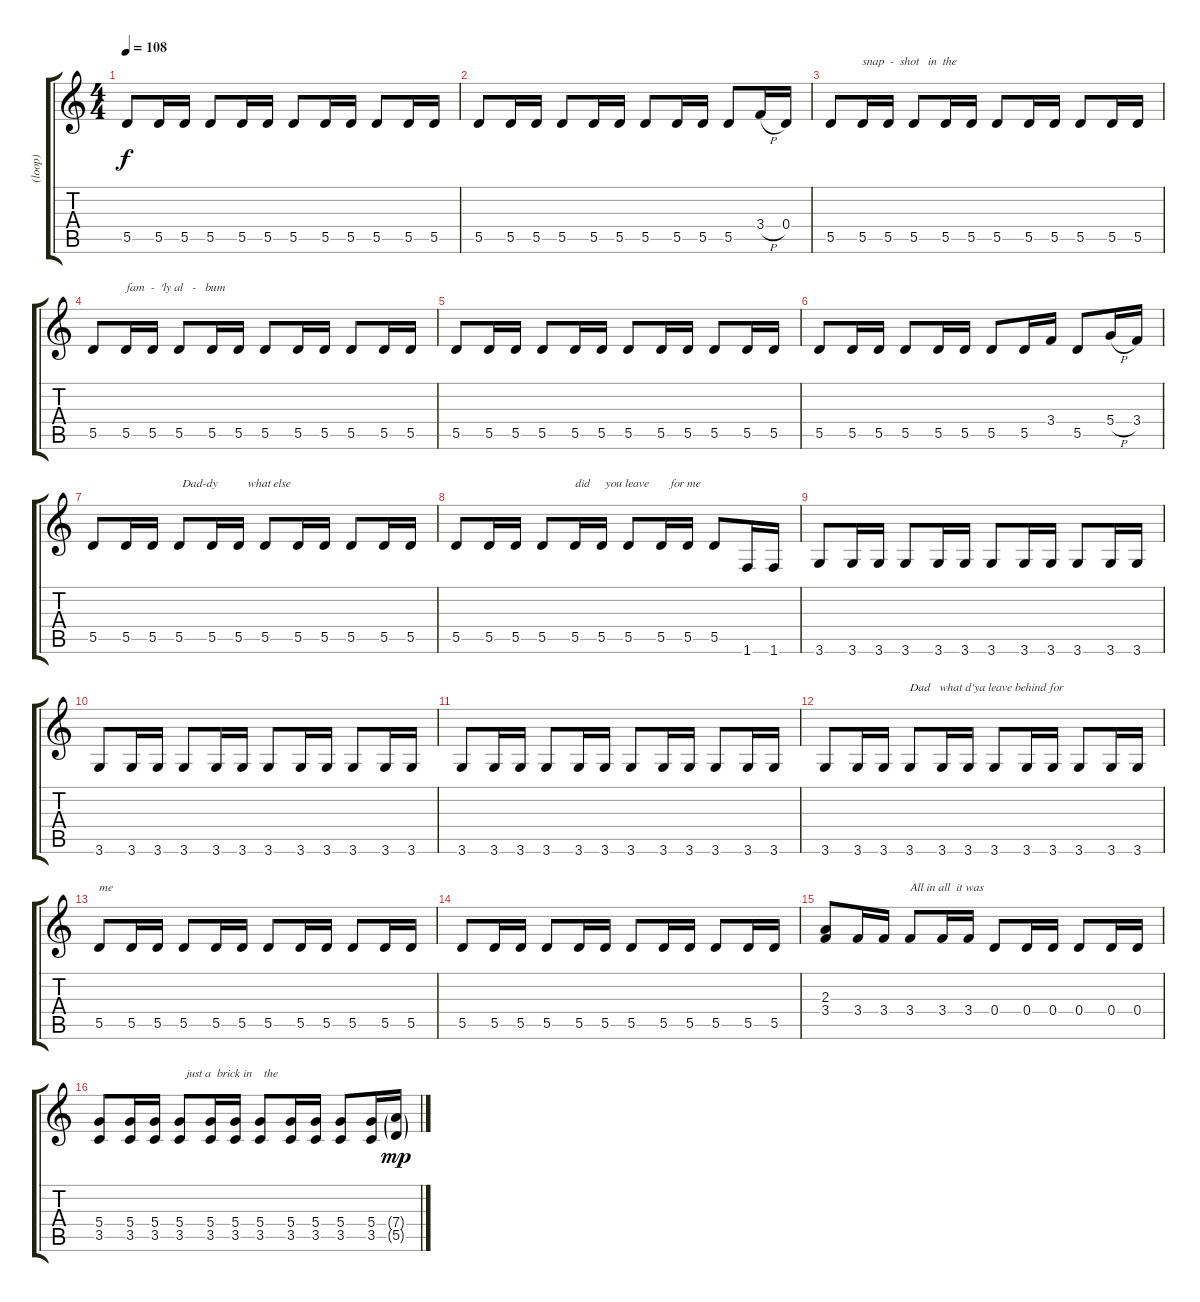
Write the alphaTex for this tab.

\track ("(loop)" "(loop)") {instrument electricguitarmuted}
\staff {score tabs}
\tuning (E4 B3 G3 D3 A2 E2) {hide}
\ts (4 4)
\tempo 108
\clef g2
\ks c
5.5.8{dy f} 5.5.16 5.5.16 5.5.8 5.5.16 5.5.16 5.5.8 5.5.16 5.5.16 5.5.8 5.5.16 5.5.16 |
5.5.8 5.5.16 5.5.16 5.5.8 5.5.16 5.5.16 5.5.8 5.5.16 5.5.16 5.5.8 3.4{h}.16 0.4.16 |
5.5.8 5.5.16{txt "snap  -  shot   in  the"} 5.5.16 5.5.8 5.5.16 5.5.16 5.5.8 5.5.16 5.5.16 5.5.8 5.5.16 5.5.16 |
5.5.8 5.5.16{txt "fam  -  'ly al   -   bum"} 5.5.16 5.5.8 5.5.16 5.5.16 5.5.8 5.5.16 5.5.16 5.5.8 5.5.16 5.5.16 |
5.5.8 5.5.16 5.5.16 5.5.8 5.5.16 5.5.16 5.5.8 5.5.16 5.5.16 5.5.8 5.5.16 5.5.16 |
5.5.8 5.5.16 5.5.16 5.5.8 5.5.16 5.5.16 5.5.8 5.5.16 3.4.16 5.5.8 5.4{h}.16 3.4.16 |
5.5.8 5.5.16 5.5.16 5.5.8{txt " Dad-dy          what else "} 5.5.16 5.5.16 5.5.8 5.5.16 5.5.16 5.5.8 5.5.16 5.5.16 |
5.5.8 5.5.16 5.5.16 5.5.8 5.5.16{txt "did     you leave       for me"} 5.5.16 5.5.8 5.5.16 5.5.16 5.5.8 1.6.16 1.6.16 |
3.6.8 3.6.16 3.6.16 3.6.8 3.6.16 3.6.16 3.6.8 3.6.16 3.6.16 3.6.8 3.6.16 3.6.16 |
3.6.8 3.6.16 3.6.16 3.6.8 3.6.16 3.6.16 3.6.8 3.6.16 3.6.16 3.6.8 3.6.16 3.6.16 |
3.6.8 3.6.16 3.6.16 3.6.8 3.6.16 3.6.16 3.6.8 3.6.16 3.6.16 3.6.8 3.6.16 3.6.16 |
3.6.8 3.6.16 3.6.16 3.6.8{txt "Dad   what d'ya leave behind for"} 3.6.16 3.6.16 3.6.8 3.6.16 3.6.16 3.6.8 3.6.16 3.6.16 |
5.5.8{txt "me"} 5.5.16 5.5.16 5.5.8 5.5.16 5.5.16 5.5.8 5.5.16 5.5.16 5.5.8 5.5.16 5.5.16 |
5.5.8 5.5.16 5.5.16 5.5.8 5.5.16 5.5.16 5.5.8 5.5.16 5.5.16 5.5.8 5.5.16 5.5.16 |
(2.3 3.4).8 3.4.16 3.4.16 3.4.8{txt "All in all  it was "} 3.4.16 3.4.16 0.4.8 0.4.16 0.4.16 0.4.8 0.4.16 0.4.16 |
(5.4 3.5).8 (5.4 3.5).16 (5.4 3.5).16 (5.4 3.5).8{txt "  just a  brick in    the"} (5.4 3.5).16 (5.4 3.5).16 (5.4 3.5).8 (5.4 3.5).16 (5.4 3.5).16 (5.4 3.5).8 (5.4 3.5).16 (7.4{g} 5.5{g}).16{dy mp}
